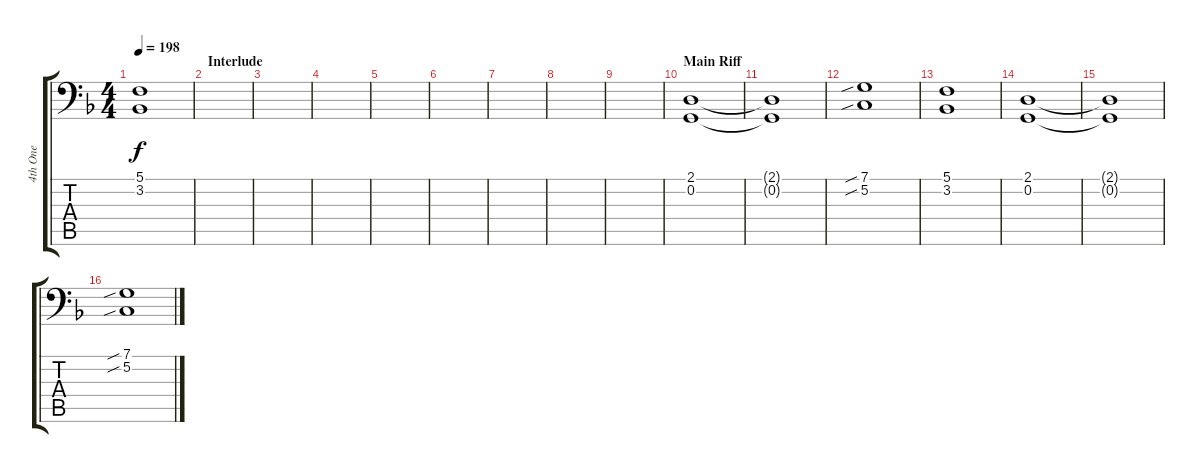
\track ("4th One" "4th One") {instrument lead7fifths}
\staff {score tabs}
\tuning (C3 G2 D2 A1 E1 B0) {hide}
\ts (4 4)
\tempo 198
\clef f4
\ks f
(5.1 3.2).1{dy f} |
\section ("" "Interlude")
|
|
|
|
|
|
|
|
\section ("" "Main Riff")
(2.1 0.2).1 |
(2.1{t} 0.2{t}).1 |
(7.1{sib} 5.2{sib}).1 |
(5.1 3.2).1 |
(2.1 0.2).1 |
(2.1{t} 0.2{t}).1 |
(7.1{sib} 5.2{sib}).1
